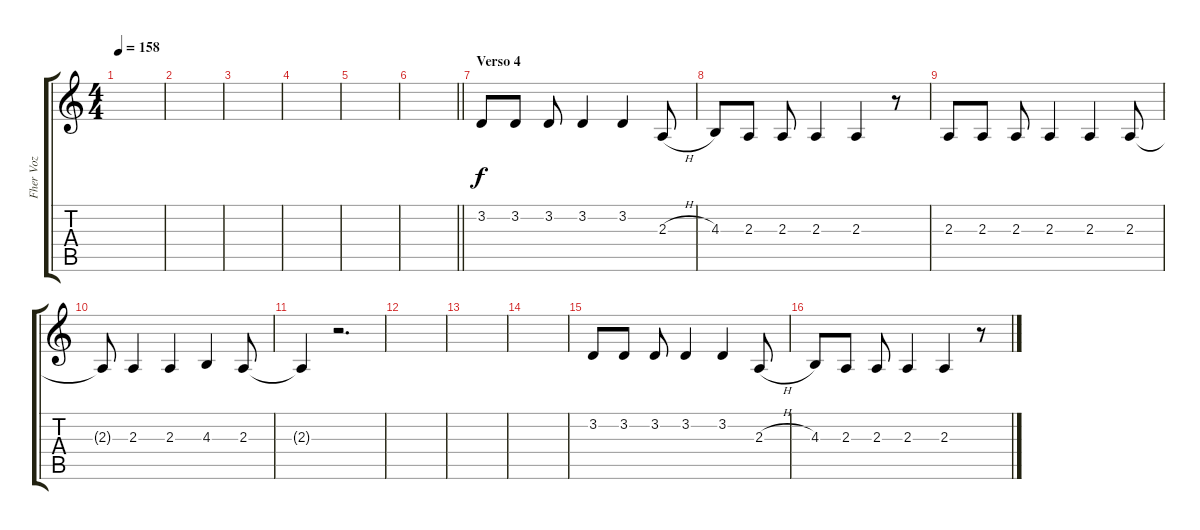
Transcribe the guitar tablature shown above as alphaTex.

\track ("Fher Voz" "Fher Voz") {instrument flute}
\staff {score tabs}
\tuning (E4 B3 G3 D3 A2 E2) {hide}
\ts (4 4)
\tempo 158
\clef g2
\ks c
|
|
|
|
|
\barLineRight lightlight
|
\section ("" "Verso 4")
3.2.8 3.2.8 3.2.8 3.2.4 3.2.4 2.3{h}.8 |
4.3.8 2.3.8 2.3.8 2.3.4 2.3.4 r.8 |
2.3.8 2.3.8 2.3.8 2.3.4 2.3.4 2.3.8 |
2.3{t}.8 2.3.4 2.3.4 4.3.4 2.3.8 |
2.3{t}.4 r.2{d} |
|
|
|
3.2.8 3.2.8 3.2.8 3.2.4 3.2.4 2.3{h}.8 |
4.3.8 2.3.8 2.3.8 2.3.4 2.3.4 r.8
